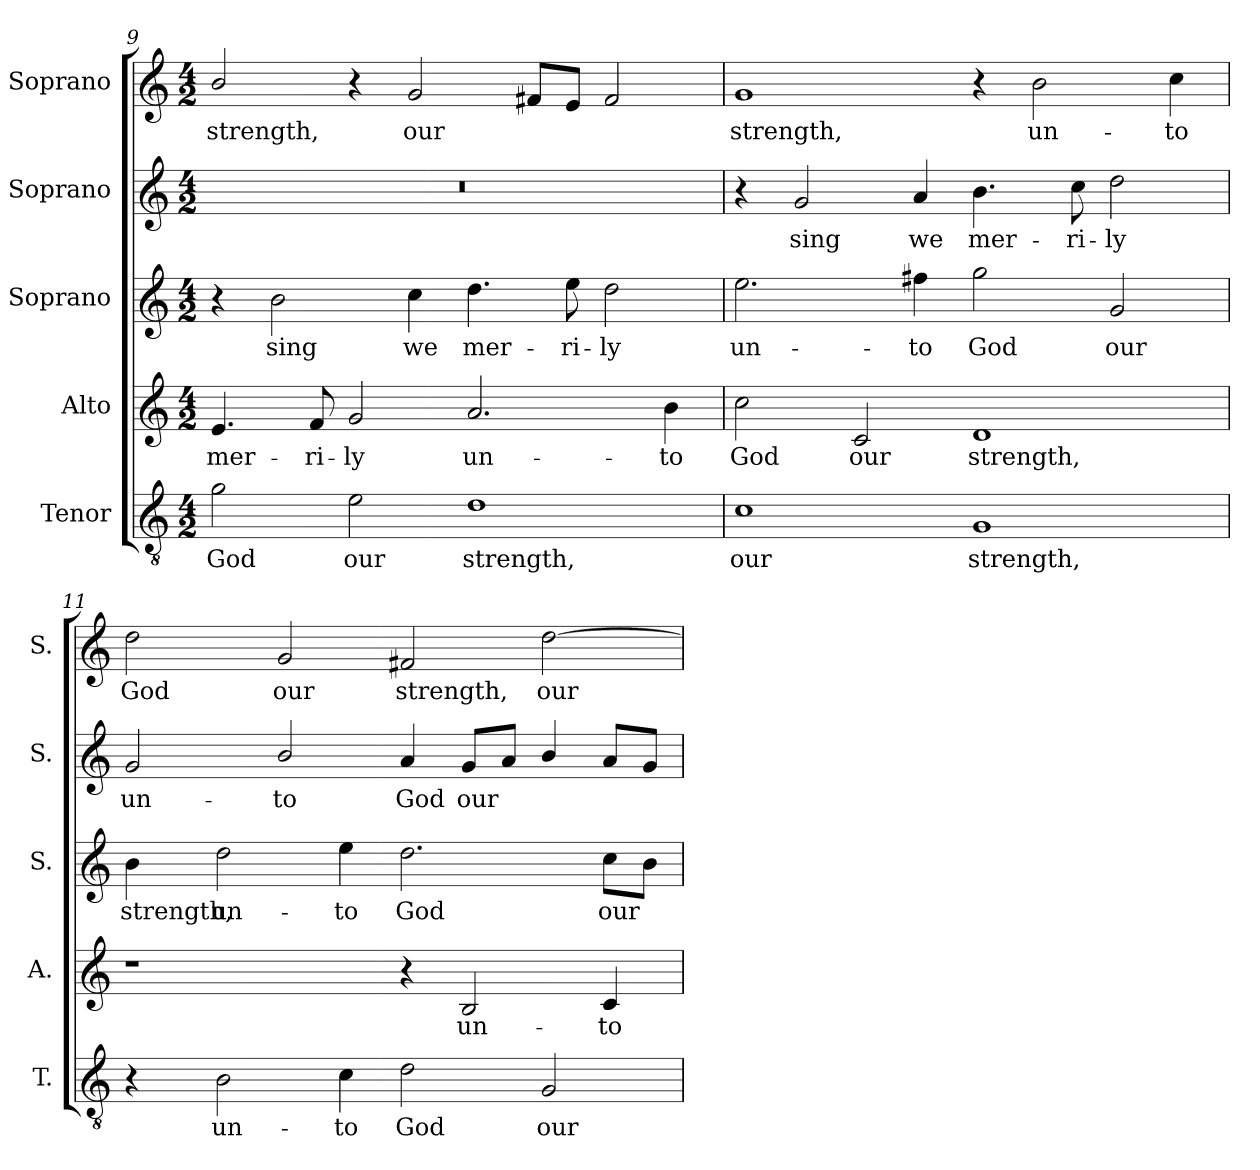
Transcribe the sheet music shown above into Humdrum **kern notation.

**kern	**text	**kern	**text	**kern	**text	**kern	**text	**kern	**text
*part5	*part5	*part4	*part4	*part3	*part3	*part2	*part2	*part1	*part1
*staff5	*staff5	*staff4	*staff4	*staff3	*staff3	*staff2	*staff2	*staff1	*staff1
*I"Tenor	*	*I"Alto	*	*I"Soprano	*	*I"Soprano	*	*I"Soprano	*
*I'T.	*	*I'A.	*	*I'S.	*	*I'S.	*	*I'S.	*
*clefGv2	*	*clefG2	*	*clefG2	*	*clefG2	*	*clefG2	*
*ITrd7c12	*	*	*	*	*	*	*	*	*
*k[]	*	*k[]	*	*k[]	*	*k[]	*	*k[]	*
*C:	*	*C:	*	*C:	*	*C:	*	*C:	*
*M4/2	*	*M4/2	*	*M4/2	*	*M4/2	*	*M4/2	*
=9	=9	=9	=9	=9	=9	=9	=9	=9	=9
!	!LO:LY:b:color=#000000	!	!	!	!	!	!	!	!
!	!	!	!LO:LY:b:color=#000000	!	!	!LO:N:vis=1	!	!	!
!	!	!	!	!	!	!	!	!	!LO:LY:b:color=#000000
2Gi\	God	4.ei/	mer-	4r	.	0r	.	2bi/	strength,
!	!	!	!	!	!LO:LY:b:color=#000000	!	!	!	!
.	.	.	.	2bi\	sing	.	.	.	.
!	!	!	!LO:LY:b:color=#000000	!	!	!	!	!	!
.	.	8fi/	-ri-	.	.	.	.	.	.
!	!LO:LY:b:color=#000000	!	!	!	!	!	!	!	!
!	!	!	!LO:LY:b:color=#000000	!	!	!	!	!	!
2Ei\	our	2gi/	-ly	.	.	.	.	4r	.
!	!	!	!	!	!LO:LY:b:color=#000000	!	!	!	!
!	!	!	!	!	!	!	!	!	!LO:LY:b:color=#000000
.	.	.	.	4cci\	we	.	.	2gi/	our
!	!LO:LY:b:color=#000000	!	!	!	!	!	!	!	!
!	!	!	!LO:LY:b:color=#000000	!	!	!	!	!	!
!	!	!	!	!	!LO:LY:b:color=#000000	!	!	!	!
1Di	strength,	2.ai/	un-	4.ddi\	mer-	.	.	.	.
.	.	.	.	.	.	.	.	8f#Xi/L	.
!	!	!	!	!	!LO:LY:b:color=#000000	!	!	!	!
.	.	.	.	8eei\	-ri-	.	.	8ei/J	.
!	!	!	!	!	!LO:LY:b:color=#000000	!	!	!	!
.	.	.	.	2ddi\	-ly	.	.	2f#i/	.
!	!	!	!LO:LY:b:color=#000000	!	!	!	!	!	!
.	.	4bi\	-to	.	.	.	.	.	.
=10	=10	=10	=10	=10	=10	=10	=10	=10	=10
!	!LO:LY:b:color=#000000	!	!	!	!	!	!	!	!
!	!	!	!LO:LY:b:color=#000000	!	!	!	!	!	!
!	!	!	!	!	!LO:LY:b:color=#000000	!	!	!	!
!	!	!	!	!	!	!	!	!	!LO:LY:b:color=#000000
1Ci	our	2cci\	God	2.eei\	un-	4r	.	1gi	strength,
!	!	!	!	!	!	!	!LO:LY:b:color=#000000	!	!
.	.	.	.	.	.	2gi/	sing	.	.
!	!	!	!LO:LY:b:color=#000000	!	!	!	!	!	!
.	.	2ci/	our	.	.	.	.	.	.
!	!	!	!	!	!LO:LY:b:color=#000000	!	!	!	!
!	!	!	!	!	!	!	!LO:LY:b:color=#000000	!	!
.	.	.	.	4ff#Xi\	-to	4ai/	we	.	.
!	!LO:LY:b:color=#000000	!	!	!	!	!	!	!	!
!	!	!	!LO:LY:b:color=#000000	!	!	!	!	!	!
!	!	!	!	!	!LO:LY:b:color=#000000	!	!	!	!
!	!	!	!	!	!	!	!LO:LY:b:color=#000000	!	!
1GGi	strength,	1di	strength,	2ggi\	God	4.bi\	mer-	4r	.
!	!	!	!	!	!	!	!	!	!LO:LY:b:color=#000000
.	.	.	.	.	.	.	.	2bi\	un-
!	!	!	!	!	!	!	!LO:LY:b:color=#000000	!	!
.	.	.	.	.	.	8cci\	-ri-	.	.
!	!	!	!	!	!LO:LY:b:color=#000000	!	!	!	!
!	!	!	!	!	!	!	!LO:LY:b:color=#000000	!	!
.	.	.	.	2gi/	our	2ddi\	-ly	.	.
!	!	!	!	!	!	!	!	!	!LO:LY:b:color=#000000
.	.	.	.	.	.	.	.	4cci\	-to
=11	=11	=11	=11	=11	=11	=11	=11	=11	=11
!	!	!	!	!	!LO:LY:b:color=#000000	!	!	!	!
!	!	!	!	!	!	!	!LO:LY:b:color=#000000	!	!
!	!	!	!	!	!	!	!	!	!LO:LY:b:color=#000000
4r	.	1r	.	4bi\	strength,	2gi/	un-	2ddi\	God
!	!LO:LY:b:color=#000000	!	!	!	!	!	!	!	!
!	!	!	!	!	!LO:LY:b:color=#000000	!	!	!	!
2BBi\	un-	.	.	2ddi\	un-	.	.	.	.
!	!	!	!	!	!	!	!LO:LY:b:color=#000000	!	!
!	!	!	!	!	!	!	!	!	!LO:LY:b:color=#000000
.	.	.	.	.	.	2bi/	-to	2gi/	our
!	!LO:LY:b:color=#000000	!	!	!	!	!	!	!	!
!	!	!	!	!	!LO:LY:b:color=#000000	!	!	!	!
4Ci\	-to	.	.	4eei\	-to	.	.	.	.
!	!LO:LY:b:color=#000000	!	!	!	!	!	!	!	!
!	!	!	!	!	!LO:LY:b:color=#000000	!	!	!	!
!	!	!	!	!	!	!	!LO:LY:b:color=#000000	!	!
!	!	!	!	!	!	!	!	!	!LO:LY:b:color=#000000
2Di\	God	4r	.	2.ddi\	God	4ai/	God	2f#Xi/	strength,
!	!	!	!LO:LY:b:color=#000000	!	!	!	!	!	!
!	!	!	!	!	!	!	!LO:LY:b:color=#000000	!	!
.	.	2Bi/	un-	.	.	8gi/L	our	.	.
.	.	.	.	.	.	8ai/J	.	.	.
!	!LO:LY:b:color=#000000	!	!	!	!	!	!	!	!
!	!	!	!	!	!	!	!	!	!LO:LY:b:color=#000000
2GGi/	our	.	.	.	.	4bi/	.	[2ddi\	our
!	!	!	!LO:LY:b:color=#000000	!	!	!	!	!	!
!	!	!	!	!	!LO:LY:b:color=#000000	!	!	!	!
.	.	4ci/	-to	8cci\L	our	8ai/L	.	.	.
.	.	.	.	8bi\J	.	8gi/J	.	.	.
=	=	=	=	=	=	=	=	=	=
*-	*-	*-	*-	*-	*-	*-	*-	*-	*-
